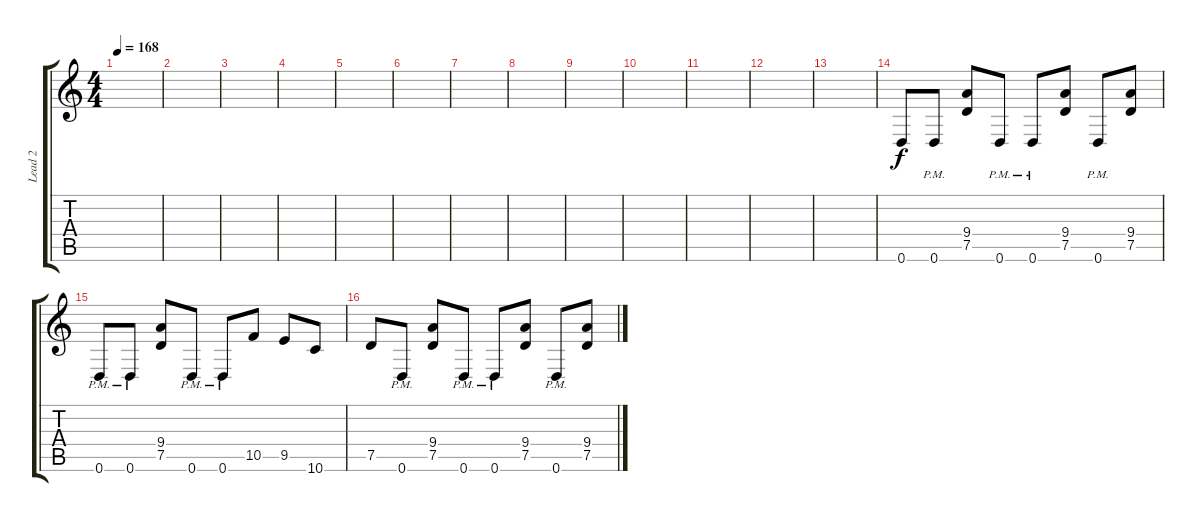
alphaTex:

\track ("Lead 2" "Lead 2") {instrument distortionguitar}
\staff {score tabs}
\tuning (D4 A3 F3 C3 G2 D2) {hide}
\ts (4 4)
\tempo 168
\clef g2
\ks c
|
|
|
|
|
|
|
|
|
|
|
|
|
0.6.8 0.6{pm}.8 (9.4 7.5).8 0.6{pm}.8 0.6{pm}.8 (9.4 7.5).8 0.6{pm}.8 (9.4 7.5).8 |
0.6{pm}.8 0.6{pm}.8 (9.4 7.5).8 0.6{pm}.8 0.6{pm}.8 10.5.8 9.5.8 10.6.8 |
7.5.8 0.6{pm}.8 (9.4 7.5).8 0.6{pm}.8 0.6{pm}.8 (9.4 7.5).8 0.6{pm}.8 (9.4 7.5).8
